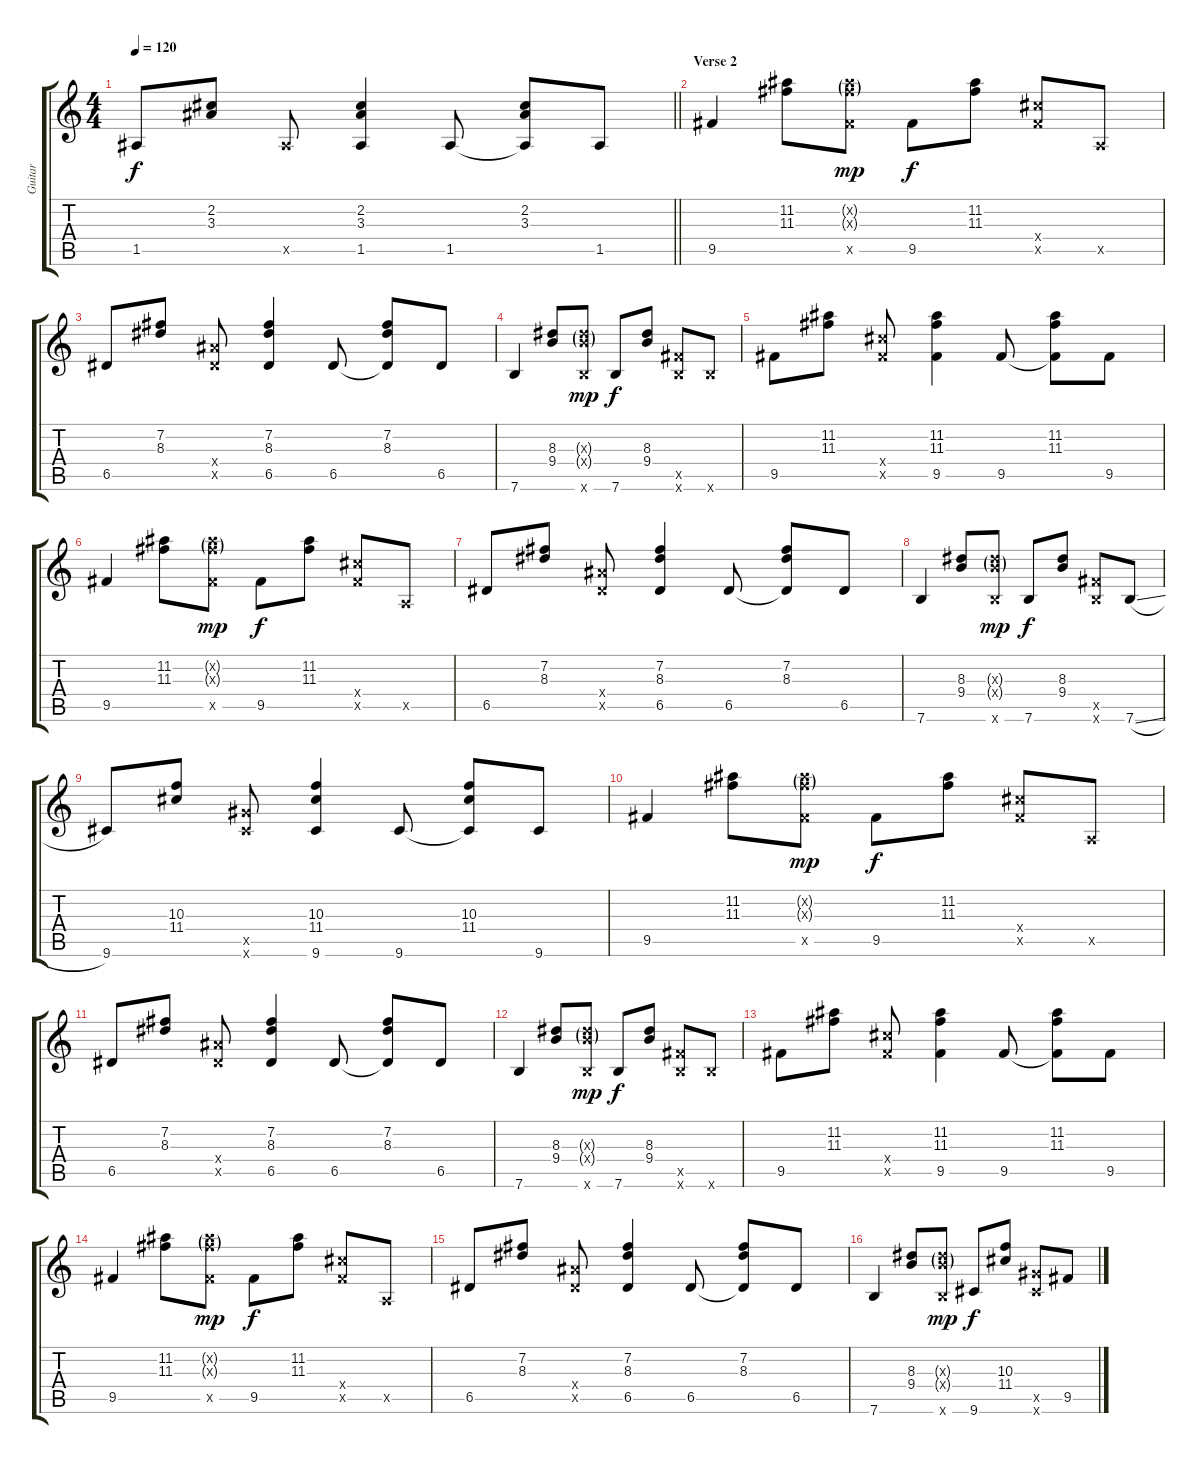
\track ("Guitar" "Guitar") {instrument electricguitarclean}
\staff {score tabs}
\tuning (E4 B3 G3 D3 A2 E2) {hide}
\ts (4 4)
\tempo 120
\clef g2
\barLineRight lightlight
\ks c
1.5.8{dy f} (2.2 3.3).8 1.5{x}.8 (2.2 3.3 1.5).4 1.5.8 (2.2 3.3 1.5{t}).8 1.5.8 |
\section ("" "Verse 2")
9.5.4 (11.2 11.3).8 (11.2{g x} 11.3{g x} 9.5{x}).8{dy mp} 9.5.8{dy f} (11.2 11.3).8 (11.4{x} 9.5{x}).8 0.5{x}.8 |
6.5.8 (7.2 8.3).8 (8.4{x} 6.5{x}).8 (7.2 8.3 6.5).4 6.5.8 (7.2 8.3 6.5{t}).8 6.5.8 |
7.6.4 (8.3 9.4).8 (8.3{g x} 9.4{g x} 7.6{x}).8{dy mp} 7.6.8{dy f} (8.3 9.4).8 (9.5{x} 7.6{x}).8 7.6{x}.8 |
9.5.8 (11.2 11.3).8 (11.4{x} 9.5{x}).8 (11.2 11.3 9.5).4 9.5.8 (11.2 11.3 9.5{t}).8 9.5.8 |
9.5.4 (11.2 11.3).8 (11.2{g x} 11.3{g x} 9.5{x}).8{dy mp} 9.5.8{dy f} (11.2 11.3).8 (11.4{x} 9.5{x}).8 0.5{x}.8 |
6.5.8 (7.2 8.3).8 (8.4{x} 6.5{x}).8 (7.2 8.3 6.5).4 6.5.8 (7.2 8.3 6.5{t}).8 6.5.8 |
7.6.4 (8.3 9.4).8 (8.3{g x} 9.4{g x} 7.6{x}).8{dy mp} 7.6.8{dy f} (8.3 9.4).8 (9.5{x} 7.6{x}).8 7.6{sl}.8 |
9.6.8 (10.3 11.4).8 (11.5{x} 9.6{x}).8 (10.3 11.4 9.6).4 9.6.8 (10.3 11.4 9.6{t}).8 9.6.8 |
9.5.4 (11.2 11.3).8 (11.2{g x} 11.3{g x} 9.5{x}).8{dy mp} 9.5.8{dy f} (11.2 11.3).8 (11.4{x} 9.5{x}).8 0.5{x}.8 |
6.5.8 (7.2 8.3).8 (8.4{x} 6.5{x}).8 (7.2 8.3 6.5).4 6.5.8 (7.2 8.3 6.5{t}).8 6.5.8 |
7.6.4 (8.3 9.4).8 (8.3{g x} 9.4{g x} 7.6{x}).8{dy mp} 7.6.8{dy f} (8.3 9.4).8 (9.5{x} 7.6{x}).8 7.6{x}.8 |
9.5.8 (11.2 11.3).8 (11.4{x} 9.5{x}).8 (11.2 11.3 9.5).4 9.5.8 (11.2 11.3 9.5{t}).8 9.5.8 |
9.5.4 (11.2 11.3).8 (11.2{g x} 11.3{g x} 9.5{x}).8{dy mp} 9.5.8{dy f} (11.2 11.3).8 (11.4{x} 9.5{x}).8 0.5{x}.8 |
6.5.8 (7.2 8.3).8 (8.4{x} 6.5{x}).8 (7.2 8.3 6.5).4 6.5.8 (7.2 8.3 6.5{t}).8 6.5.8 |
7.6.4 (8.3 9.4).8 (8.3{g x} 9.4{g x} 7.6{x}).8{dy mp} 9.6.8{dy f} (10.3 11.4).8 (11.5{x} 9.6{x}).8 9.5.8
